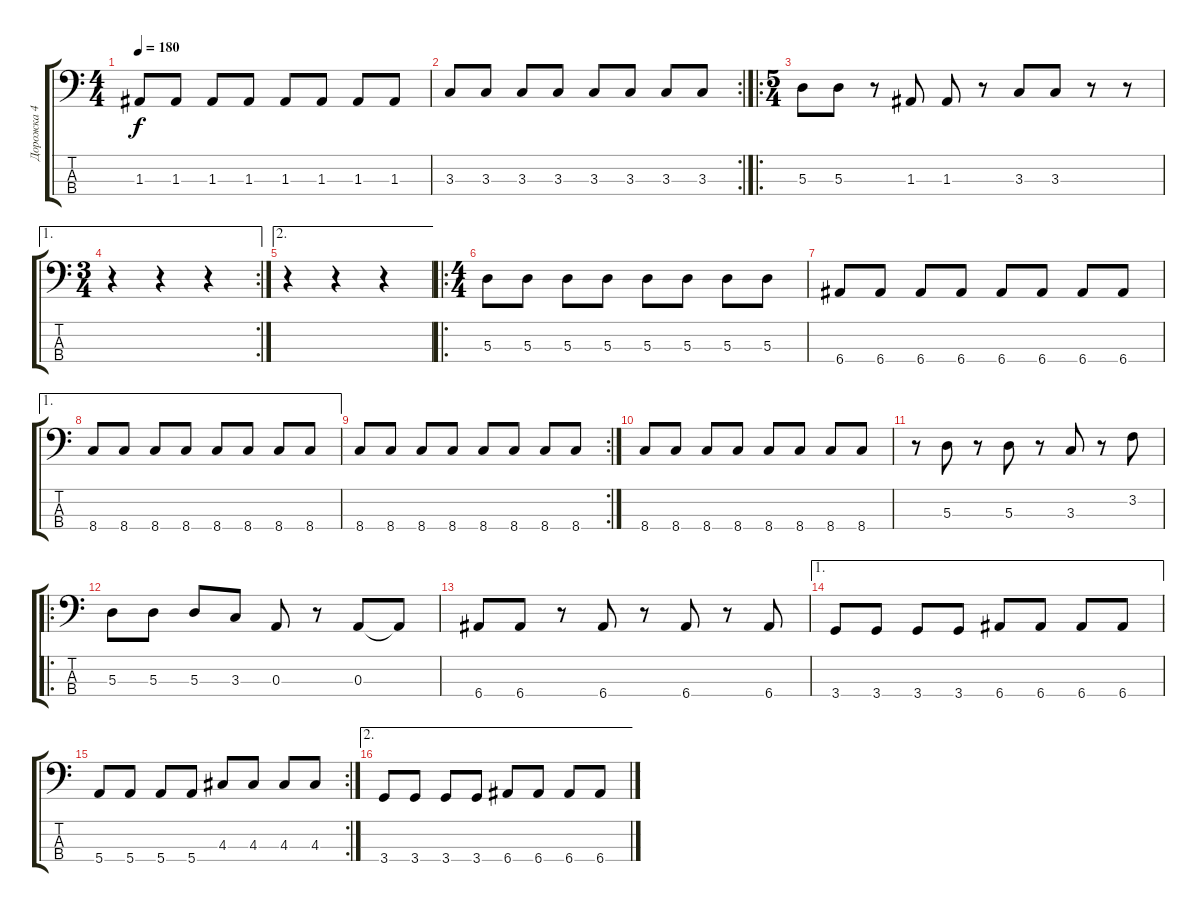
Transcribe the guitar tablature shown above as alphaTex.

\track ("Дорожка 4" "Дорожка 4") {instrument slapbass1}
\staff {score tabs}
\tuning (G2 D2 A1 E1) {hide}
\ts (4 4)
\tempo 180
\clef f4
\ks c
1.3.8{dy f} 1.3.8 1.3.8 1.3.8 1.3.8 1.3.8 1.3.8 1.3.8 |
\rc 2
3.3.8 3.3.8 3.3.8 3.3.8 3.3.8 3.3.8 3.3.8 3.3.8 |
\ro
\ts (5 4)
5.3.8 5.3.8 r.8 1.3.8 1.3.8 r.8 3.3.8 3.3.8 r.8 r.8 |
\ae 1
\rc 2
\ts (3 4)
r.4 r.4 r.4 |
\ae 2
r.4 r.4 r.4 |
\ro
\ts (4 4)
5.3.8 5.3.8 5.3.8 5.3.8 5.3.8 5.3.8 5.3.8 5.3.8 |
6.4.8 6.4.8 6.4.8 6.4.8 6.4.8 6.4.8 6.4.8 6.4.8 |
\ae 1
8.4.8 8.4.8 8.4.8 8.4.8 8.4.8 8.4.8 8.4.8 8.4.8 |
\rc 2
8.4.8 8.4.8 8.4.8 8.4.8 8.4.8 8.4.8 8.4.8 8.4.8 |
8.4.8 8.4.8 8.4.8 8.4.8 8.4.8 8.4.8 8.4.8 8.4.8 |
r.8 5.3.8 r.8 5.3.8 r.8 3.3.8 r.8 3.2.8 |
\ro
5.3.8 5.3.8 5.3.8 3.3.8 0.3.8 r.8 0.3.8 0.3{t}.8 |
6.4.8 6.4.8 r.8 6.4.8 r.8 6.4.8 r.8 6.4.8 |
\ae 1
3.4.8 3.4.8 3.4.8 3.4.8 6.4.8 6.4.8 6.4.8 6.4.8 |
\rc 2
5.4.8 5.4.8 5.4.8 5.4.8 4.3.8 4.3.8 4.3.8 4.3.8 |
\ae 2
3.4.8 3.4.8 3.4.8 3.4.8 6.4.8 6.4.8 6.4.8 6.4.8
